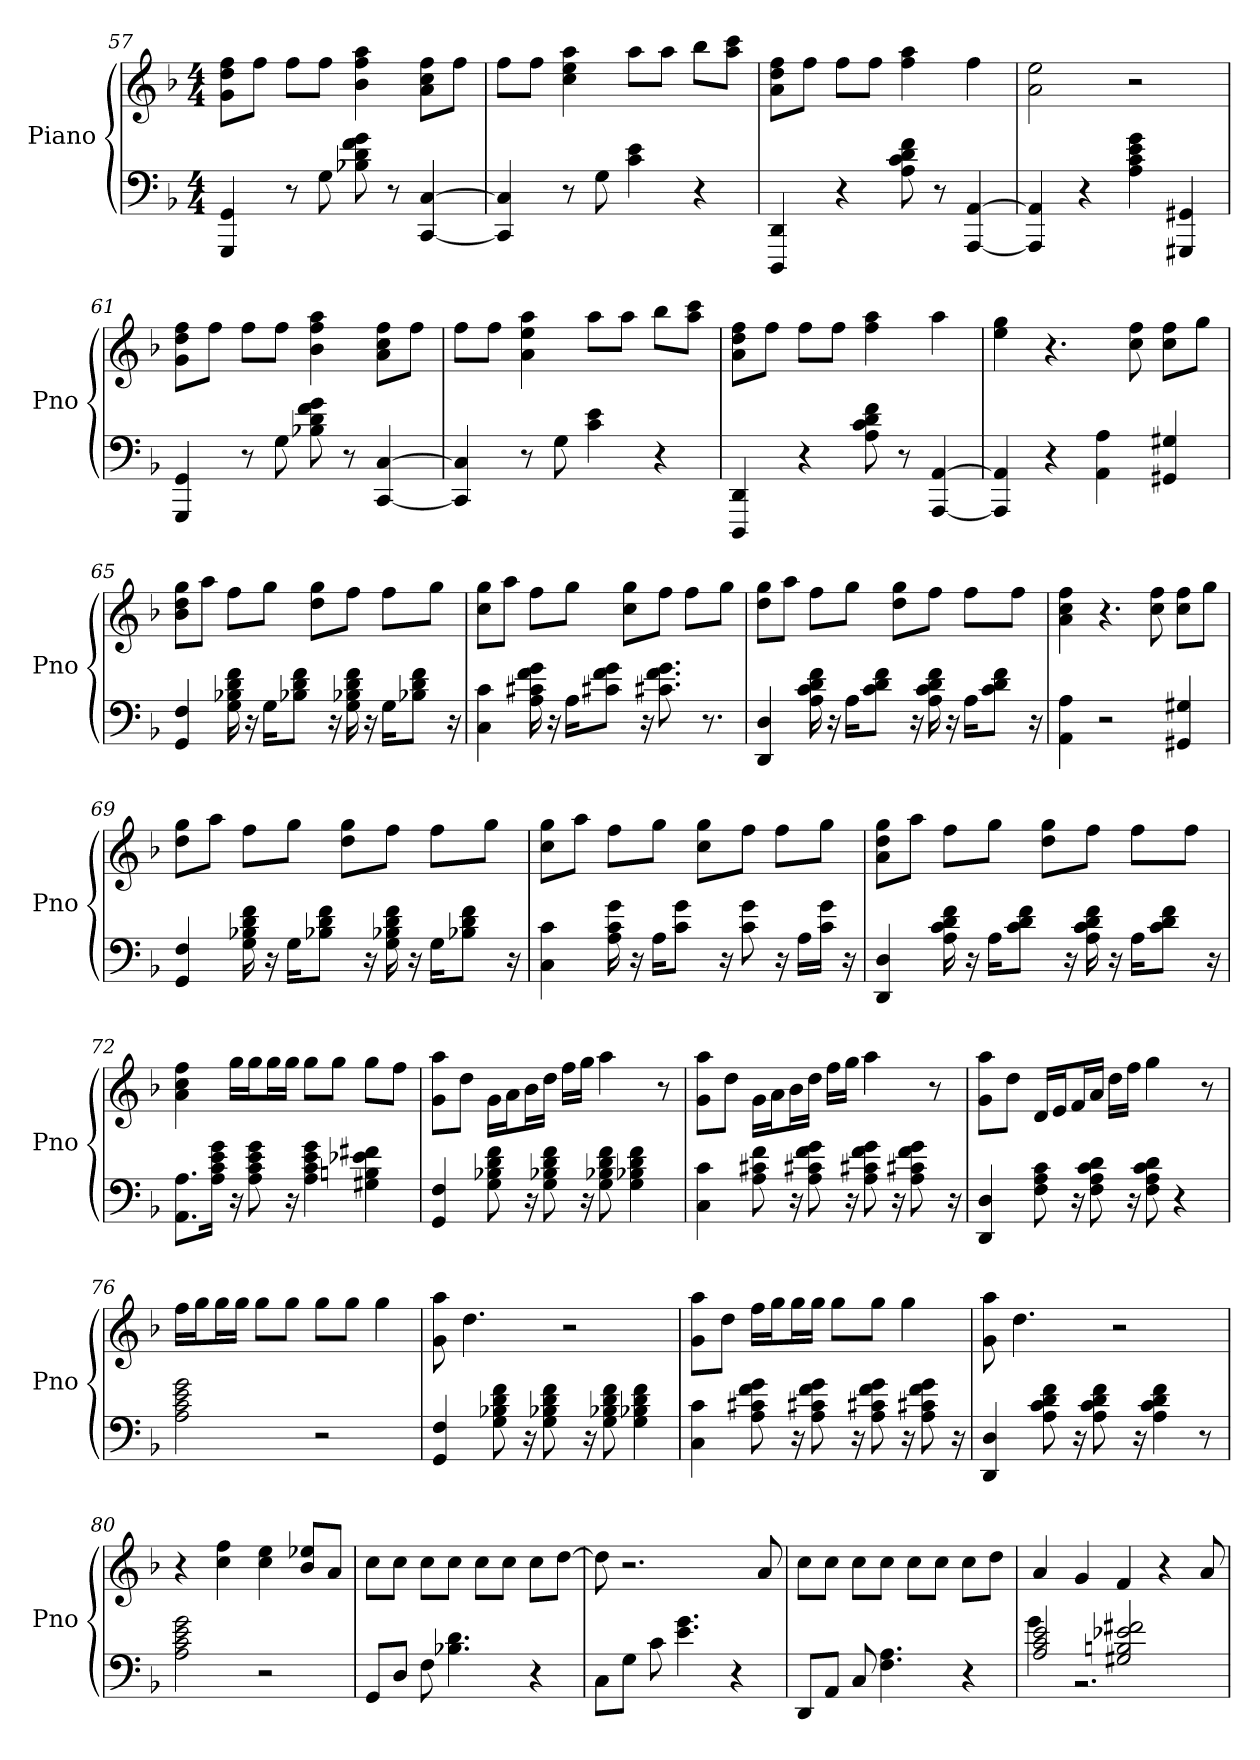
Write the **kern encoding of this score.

**kern	**kern
*part2	*part1
*staff2	*staff1
*I"Piano	*I"Piano
*I'Pno	*I'Pno
*clefF4	*clefG2
*k[b-]	*k[b-]
*F:	*F:
*M4/4	*M4/4
=57	=57
4GGG 4GG	8g\ 8dd 8ffL
.	8ff\J
8r	8ff\L
8G	8ff\J
8B-X 8d 8f 8g	4b- 4ff 4aa
8r	.
[4CC [4C	8a\ 8cc 8ffL
.	8ff\J
=58	=58
4CC] 4C]	8ff\L
.	8ff\J
8r	4cc 4ee 4aa
8G	.
4c 4e	8aa\L
.	8aa\J
4r	8bb-\L
.	8aa\ 8cccJ
=59	=59
4DDD 4DD	8a\ 8dd 8ffL
.	8ff\J
4r	8ff\L
.	8ff\J
8A 8c 8d 8f	4ff 4aa
8r	.
[4AAA [4AA	4ff
=60	=60
4AAA] 4AA]	2a 2ee
4r	.
4A 4c 4e 4g	2r
4GGG#X 4GG#X	.
=61	=61
4GGG 4GG	8g\ 8dd 8ffL
.	8ff\J
8r	8ff\L
8G	8ff\J
8B-X 8d 8f 8g	4b- 4ff 4aa
8r	.
[4CC [4C	8a\ 8cc 8ffL
.	8ff\J
=62	=62
4CC] 4C]	8ff\L
.	8ff\J
8r	4a 4ee 4aa
8G	.
4c 4e	8aa\L
.	8aa\J
4r	8bb-\L
.	8aa\ 8cccJ
=63	=63
4DDD 4DD	8a\ 8dd 8ffL
.	8ff\J
4r	8ff\L
.	8ff\J
8A 8c 8d 8f	4ff 4aa
8r	.
[4AAA [4AA	4aa
=64	=64
4AAA] 4AA]	4ee 4gg
4r	4.r
4AA 4A	.
.	8cc 8ff
4GG#X 4G#X	8cc\ 8ffL
.	8gg\J
=65	=65
4GG 4F	8b-\ 8dd 8ggL
.	8aa\J
16G 16B-X 16d 16f	8ff\L
16r	.
16G\KL	8gg\J
8B-X\ 8d 8fJ	.
.	8dd\ 8ggL
16r	.
16G 16B-X 16d 16f	8ff\J
16r	.
16G\KL	8ff\L
8B-X\ 8d 8fJ	.
.	8gg\J
16r	.
=66	=66
4C 4c	8cc\ 8ggL
.	8aa\J
16A 16c#X 16f 16g	8ff\L
16r	.
16A\KL	8gg\J
8c#X\ 8f 8gJ	.
.	8cc\ 8ggL
16r	.
8.c#X 8.f 8.g	8ff\J
.	8ff\L
8.r	.
.	8gg\J
=67	=67
4DD 4D	8dd\ 8ggL
.	8aa\J
16A 16c 16d 16f	8ff\L
16r	.
16A\KL	8gg\J
8c\ 8d 8fJ	.
.	8dd\ 8ggL
16r	.
16A 16c 16d 16f	8ff\J
16r	.
16A\KL	8ff\L
8c\ 8d 8fJ	.
.	8ff\J
16r	.
=68	=68
4AA 4A	4a 4cc 4ff
2r	4.r
.	8cc 8ff
4GG#X 4G#X	8cc\ 8ffL
.	8gg\J
=69	=69
4GG 4F	8dd\ 8ggL
.	8aa\J
16G 16B-X 16d 16f	8ff\L
16r	.
16G\KL	8gg\J
8B-X\ 8d 8fJ	.
.	8dd\ 8ggL
16r	.
16G 16B-X 16d 16f	8ff\J
16r	.
16G\KL	8ff\L
8B-X\ 8d 8fJ	.
.	8gg\J
16r	.
=70	=70
4C 4c	8cc\ 8ggL
.	8aa\J
16A 16c 16g	8ff\L
16r	.
16A\KL	8gg\J
8c\ 8gJ	.
.	8cc\ 8ggL
16r	.
8c 8g	8ff\J
16r	8ff\L
16A\LL	.
16c\ 16gJJ	8gg\J
16r	.
=71	=71
4DD 4D	8a\ 8dd 8ggL
.	8aa\J
16A 16c 16d 16f	8ff\L
16r	.
16A\KL	8gg\J
8c\ 8d 8fJ	.
.	8dd\ 8ggL
16r	.
16A 16c 16d 16f	8ff\J
16r	.
16A\KL	8ff\L
8c\ 8d 8fJ	.
.	8ff\J
16r	.
=72	=72
8.AA\ 8.AL	4a 4cc 4ff
16A\ 16c 16e 16gJk	.
16r	16gg\LL
8A 8c 8e 8g	16gg\J
.	16gg\L
16r	16gg\JJ
4A 4c 4e 4g	8gg\L
.	8gg\J
4G#X 4B 4e-X 4f#X	8gg\L
.	8ff\J
=73	=73
4GG 4F	8g\ 8aaL
.	8dd\J
8G 8B-X 8d 8f	16g\LL
.	16a\J
16r	16b-\L
8G 8B-X 8d 8f	16dd\JJ
.	16ff\LL
16r	16gg\JJ
8G 8B-X 8d 8f	4aa
4G 4B-X 4d 4f	.
.	8r
=74	=74
4C 4c	8g\ 8aaL
.	8dd\J
8A 8c#X 8f	16g\LL
.	16a\J
16r	16b-\L
8A 8c#X 8f 8g	16dd\JJ
.	16ff\LL
16r	16gg\JJ
8A 8c#X 8f 8g	4aa
16r	.
8A 8c#X 8f 8g	.
.	8r
16r	.
=75	=75
4DD 4D	8g\ 8aaL
.	8dd\J
8F 8A 8c	16d/LL
.	16e/J
16r	16f/L
8F 8A 8c 8d	16a/JJ
.	16dd\LL
16r	16ff\JJ
8F 8A 8c 8d	4gg
4r	.
.	8r
=76	=76
2A 2c 2e 2g	16ff\LL
.	16gg\J
.	16gg\L
.	16gg\JJ
.	8gg\L
.	8gg\J
2r	8gg\L
.	8gg\J
.	4gg
=77	=77
4GG 4F	8g 8aa
.	4.dd
8G 8B-X 8d 8f	.
16r	.
8G 8B-X 8d 8f	.
.	2r
16r	.
8G 8B-X 8d 8f	.
4G 4B-X 4d 4f	.
=78	=78
4C 4c	8g\ 8aaL
.	8dd\J
8A 8c#X 8f 8g	16ff\LL
.	16gg\J
16r	16gg\L
8A 8c#X 8f 8g	16gg\JJ
.	8gg\L
16r	.
8A 8c#X 8f 8g	8gg\J
16r	4gg
8A 8c#X 8f 8g	.
16r	.
=79	=79
4DD 4D	8g 8aa
.	4.dd
8A 8c 8d 8f	.
16r	.
8A 8c 8d 8f	.
.	2r
16r	.
4A 4c 4d 4f	.
8r	.
=80	=80
2A 2c 2e 2g	4r
.	4cc 4ff
2r	4cc 4ee
.	8b-/ 8ee-XL
.	8a/J
=81	=81
8GG/L	8cc\L
8D/J	8cc\J
8F	8cc\L
4.B-X 4.d	8cc\J
.	8cc\L
.	8cc\J
4r	8cc\L
.	[8dd\J
=82	=82
8C\L	8dd]
8G\J	2.r
8c	.
4.e 4.g	.
4r	.
.	8a
=83	=83
8DD/L	8cc\L
8AA/J	8cc\J
8C	8cc\L
4.F 4.A	8cc\J
.	8cc\L
.	8cc\J
4r	8cc\L
.	8dd\J
=84	=84
*^	*
2A 2c 2e	4g	4a
.	2.r	4g
2G#X 2B 2e-X 2f#X	.	4f
.	.	4r
8ryy	8ryy	8a
*v	*v	*
=	=
*-	*-
